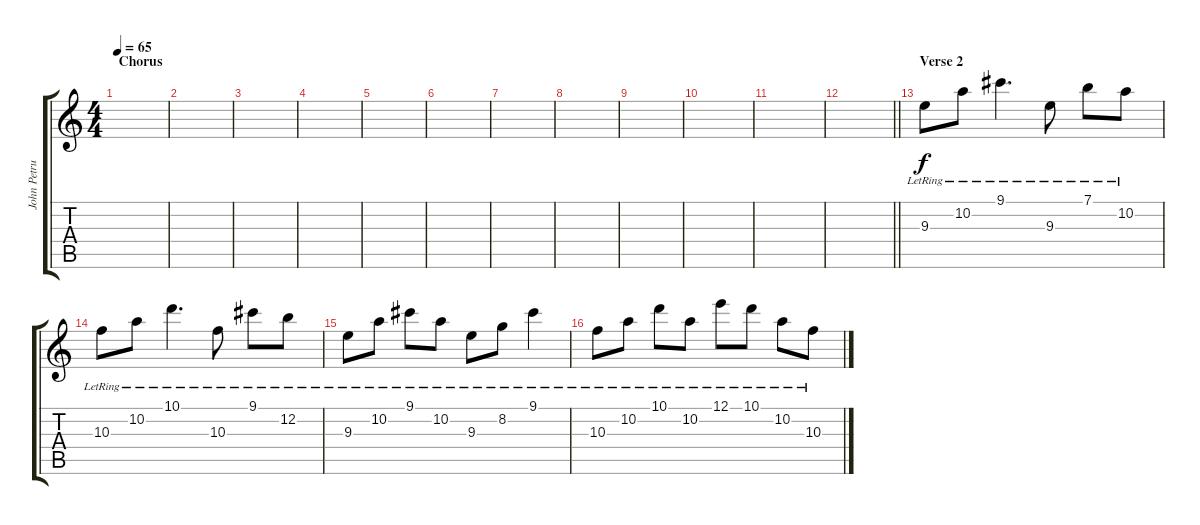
\track ("John Petrucci" "John Petru") {instrument acousticguitarsteel}
\staff {score tabs}
\tuning (E4 B3 G3 D3 A2 E2) {hide}
\ts (4 4)
\section ("" "Chorus")
\tempo 65
\clef g2
\ks c
|
|
|
|
|
|
|
|
|
|
|
\barLineRight lightlight
|
\section ("" "Verse 2")
9.3{lr}.8 10.2{lr}.8 9.1{lr}.4{d} 9.3{lr}.8 7.1{lr}.8 10.2{lr}.8 |
10.3{lr}.8 10.2{lr}.8 10.1{lr}.4{d} 10.3{lr}.8 9.1{lr}.8 12.2{lr}.8 |
9.3{lr}.8 10.2{lr}.8 9.1{lr}.8 10.2{lr}.8 9.3{lr}.8 8.2{lr}.8 9.1{lr}.4 |
10.3{lr}.8 10.2{lr}.8 10.1{lr}.8 10.2{lr}.8 12.1{lr}.8 10.1{lr}.8 10.2{lr}.8 10.3{lr}.8
